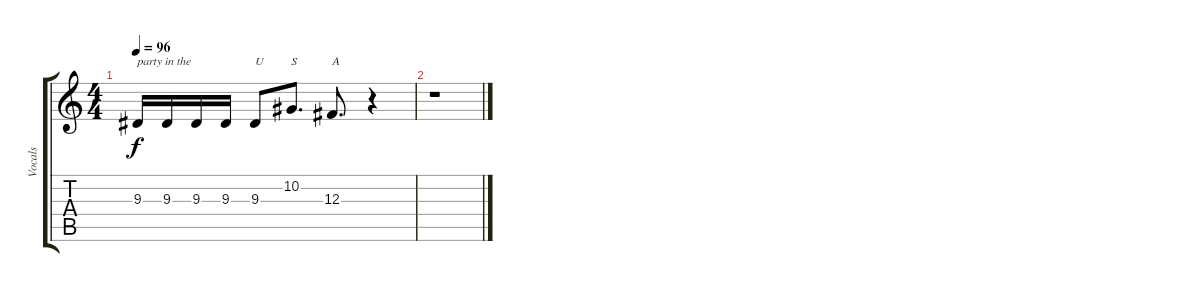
\track ("Vocals" "Vocals") {instrument clarinet}
\staff {score tabs}
\tuning (Eb4 Bb3 Gb3 Db3 Ab2 Eb2) {hide}
\ts (4 4)
\tempo 96
\clef g2
\ks c
9.3.16{txt "party in the" dy f} 9.3.16 9.3.16 9.3.16 9.3.8{txt "U"} 10.2.8{d txt "S"} 12.3.8{d txt "A"} r.4 |
r.1
